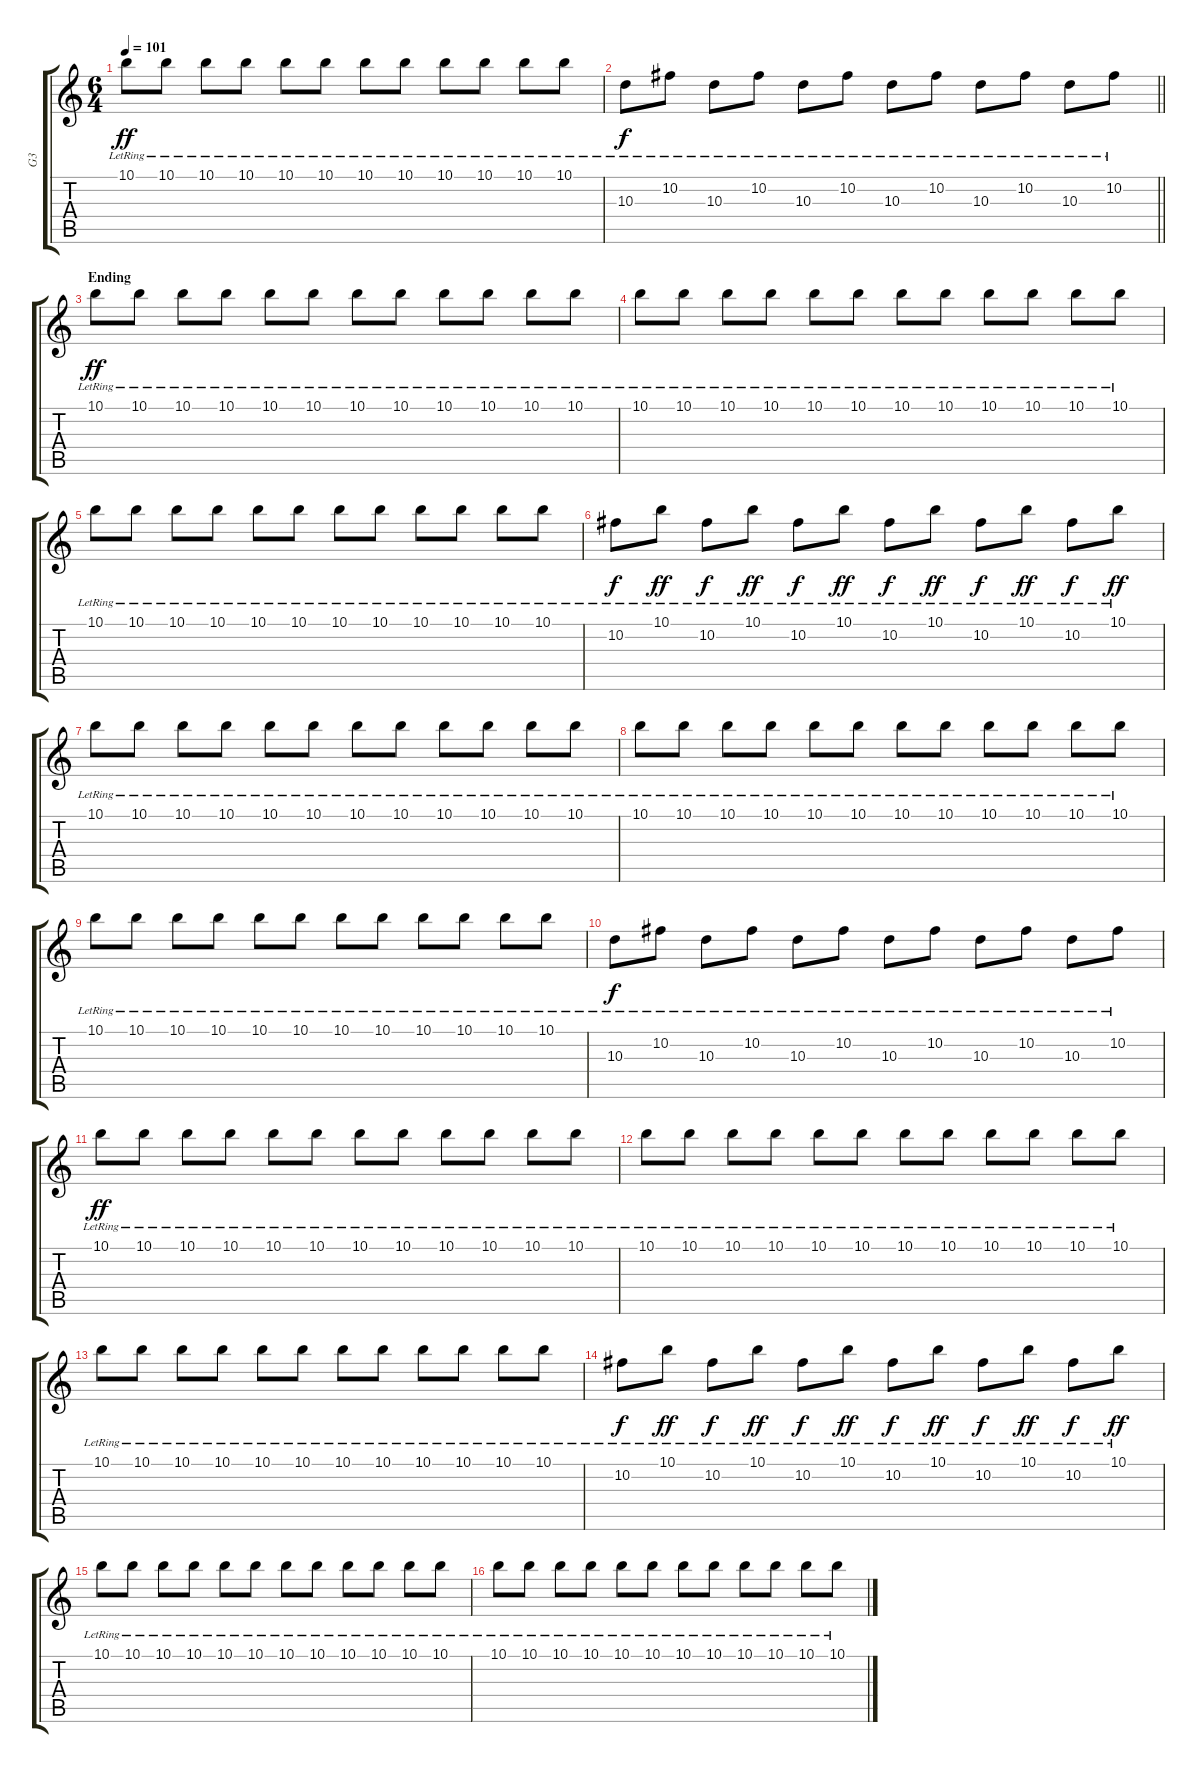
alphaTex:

\track ("G3" "G3") {instrument distortionguitar}
\staff {score tabs}
\tuning (Db4 Ab3 E3 B2 Gb2 B1) {hide}
\ts (6 4)
\tempo 101
\clef g2
\ks c
10.1{lr}.8{dy ff} 10.1{lr}.8 10.1{lr}.8 10.1{lr}.8 10.1{lr}.8 10.1{lr}.8 10.1{lr}.8 10.1{lr}.8 10.1{lr}.8 10.1{lr}.8 10.1{lr}.8 10.1{lr}.8 |
\barLineRight lightlight
10.3{lr}.8{dy f} 10.2{lr}.8 10.3{lr}.8 10.2{lr}.8 10.3{lr}.8 10.2{lr}.8 10.3{lr}.8 10.2{lr}.8 10.3{lr}.8 10.2{lr}.8 10.3{lr}.8 10.2{lr}.8 |
\section ("" "Ending")
10.1{lr}.8{dy ff} 10.1{lr}.8 10.1{lr}.8 10.1{lr}.8 10.1{lr}.8 10.1{lr}.8 10.1{lr}.8 10.1{lr}.8 10.1{lr}.8 10.1{lr}.8 10.1{lr}.8 10.1{lr}.8 |
10.1{lr}.8 10.1{lr}.8 10.1{lr}.8 10.1{lr}.8 10.1{lr}.8 10.1{lr}.8 10.1{lr}.8 10.1{lr}.8 10.1{lr}.8 10.1{lr}.8 10.1{lr}.8 10.1{lr}.8 |
10.1{lr}.8 10.1{lr}.8 10.1{lr}.8 10.1{lr}.8 10.1{lr}.8 10.1{lr}.8 10.1{lr}.8 10.1{lr}.8 10.1{lr}.8 10.1{lr}.8 10.1{lr}.8 10.1{lr}.8 |
10.2{lr}.8{dy f} 10.1{lr}.8{dy ff} 10.2{lr}.8{dy f} 10.1{lr}.8{dy ff} 10.2{lr}.8{dy f} 10.1{lr}.8{dy ff} 10.2{lr}.8{dy f} 10.1{lr}.8{dy ff} 10.2{lr}.8{dy f} 10.1{lr}.8{dy ff} 10.2{lr}.8{dy f} 10.1{lr}.8{dy ff} |
10.1{lr}.8 10.1{lr}.8 10.1{lr}.8 10.1{lr}.8 10.1{lr}.8 10.1{lr}.8 10.1{lr}.8 10.1{lr}.8 10.1{lr}.8 10.1{lr}.8 10.1{lr}.8 10.1{lr}.8 |
10.1{lr}.8 10.1{lr}.8 10.1{lr}.8 10.1{lr}.8 10.1{lr}.8 10.1{lr}.8 10.1{lr}.8 10.1{lr}.8 10.1{lr}.8 10.1{lr}.8 10.1{lr}.8 10.1{lr}.8 |
10.1{lr}.8 10.1{lr}.8 10.1{lr}.8 10.1{lr}.8 10.1{lr}.8 10.1{lr}.8 10.1{lr}.8 10.1{lr}.8 10.1{lr}.8 10.1{lr}.8 10.1{lr}.8 10.1{lr}.8 |
10.3{lr}.8{dy f} 10.2{lr}.8 10.3{lr}.8 10.2{lr}.8 10.3{lr}.8 10.2{lr}.8 10.3{lr}.8 10.2{lr}.8 10.3{lr}.8 10.2{lr}.8 10.3{lr}.8 10.2{lr}.8 |
10.1{lr}.8{dy ff} 10.1{lr}.8 10.1{lr}.8 10.1{lr}.8 10.1{lr}.8 10.1{lr}.8 10.1{lr}.8 10.1{lr}.8 10.1{lr}.8 10.1{lr}.8 10.1{lr}.8 10.1{lr}.8 |
10.1{lr}.8 10.1{lr}.8 10.1{lr}.8 10.1{lr}.8 10.1{lr}.8 10.1{lr}.8 10.1{lr}.8 10.1{lr}.8 10.1{lr}.8 10.1{lr}.8 10.1{lr}.8 10.1{lr}.8 |
10.1{lr}.8 10.1{lr}.8 10.1{lr}.8 10.1{lr}.8 10.1{lr}.8 10.1{lr}.8 10.1{lr}.8 10.1{lr}.8 10.1{lr}.8 10.1{lr}.8 10.1{lr}.8 10.1{lr}.8 |
10.2{lr}.8{dy f} 10.1{lr}.8{dy ff} 10.2{lr}.8{dy f} 10.1{lr}.8{dy ff} 10.2{lr}.8{dy f} 10.1{lr}.8{dy ff} 10.2{lr}.8{dy f} 10.1{lr}.8{dy ff} 10.2{lr}.8{dy f} 10.1{lr}.8{dy ff} 10.2{lr}.8{dy f} 10.1{lr}.8{dy ff} |
10.1{lr}.8 10.1{lr}.8 10.1{lr}.8 10.1{lr}.8 10.1{lr}.8 10.1{lr}.8 10.1{lr}.8 10.1{lr}.8 10.1{lr}.8 10.1{lr}.8 10.1{lr}.8 10.1{lr}.8 |
10.1{lr}.8 10.1{lr}.8 10.1{lr}.8 10.1{lr}.8 10.1{lr}.8 10.1{lr}.8 10.1{lr}.8 10.1{lr}.8 10.1{lr}.8 10.1{lr}.8 10.1{lr}.8 10.1{lr}.8
